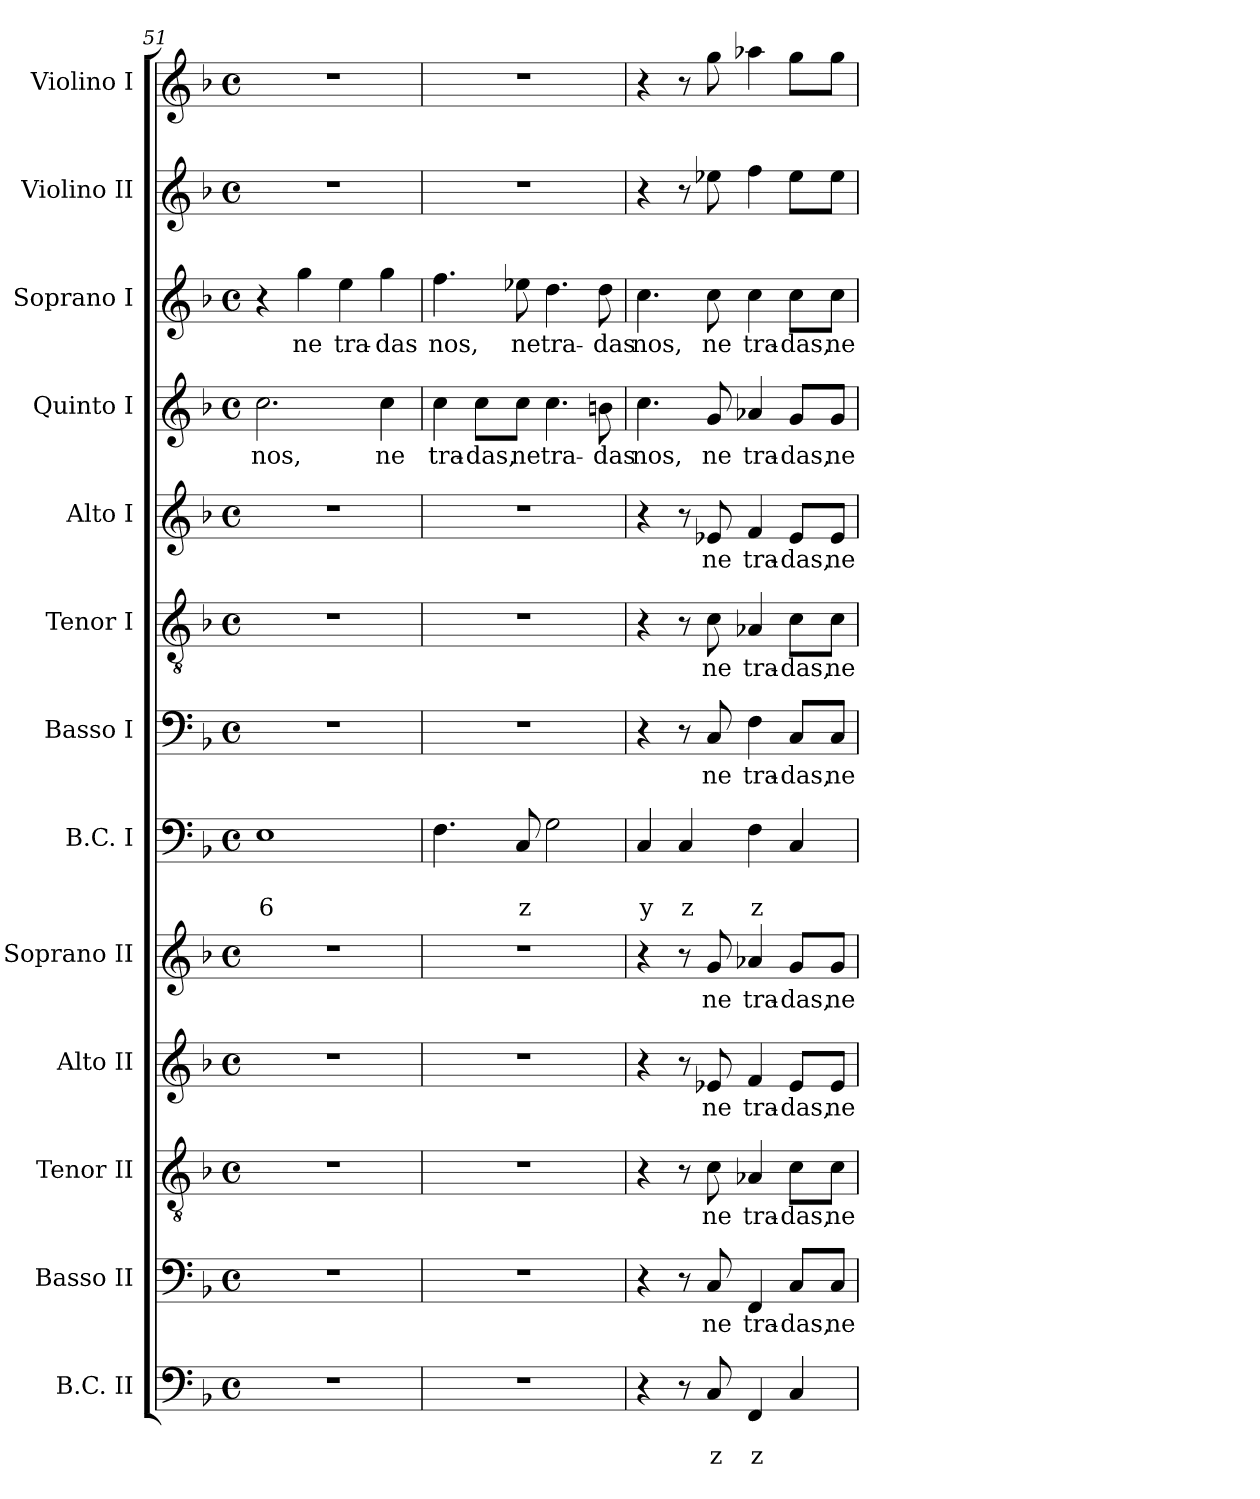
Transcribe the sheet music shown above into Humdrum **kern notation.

**kern	**text	**text	**kern	**text	**kern	**text	**kern	**text	**kern	**text	**kern	**text	**text	**kern	**text	**kern	**text	**kern	**text	**kern	**text	**kern	**text	**kern	**kern
*part13	*part13	*part13	*part12	*part12	*part11	*part11	*part10	*part10	*part9	*part9	*part8	*part8	*part8	*part7	*part7	*part6	*part6	*part5	*part5	*part4	*part4	*part3	*part3	*part2	*part1
*staff13	*staff13	*staff13	*staff12	*staff12	*staff11	*staff11	*staff10	*staff10	*staff9	*staff9	*staff8	*staff8	*staff8	*staff7	*staff7	*staff6	*staff6	*staff5	*staff5	*staff4	*staff4	*staff3	*staff3	*staff2	*staff1
*I"B.C. II	*	*	*I"Basso II	*	*I"Tenor II	*	*I"Alto II	*	*I"Soprano II	*	*I"B.C. I	*	*	*I"Basso I	*	*I"Tenor I	*	*I"Alto I	*	*I"Quinto I	*	*I"Soprano I	*	*I"Violino II	*I"Violino I
*I'BC2	*	*	*I'B 2	*	*I'T 2	*	*I'A 2	*	*I'S 2	*	*I'BC1	*	*	*I'B 1	*	*I'T 1	*	*I'A 1	*	*I'Q 1	*	*I'S 1	*	*I'Vln. II	*I'Vln. I
*clefF4	*	*	*clefF4	*	*clefGv2	*	*clefG2	*	*clefG2	*	*clefF4	*	*	*clefF4	*	*clefGv2	*	*clefG2	*	*clefG2	*	*clefG2	*	*clefG2	*clefG2
*k[b-]	*	*	*k[b-]	*	*k[b-]	*	*k[b-]	*	*k[b-]	*	*k[b-]	*	*	*k[b-]	*	*k[b-]	*	*k[b-]	*	*k[b-]	*	*k[b-]	*	*k[b-]	*k[b-]
*F:	*	*	*F:	*	*F:	*	*F:	*	*F:	*	*F:	*	*	*F:	*	*F:	*	*F:	*	*F:	*	*F:	*	*F:	*F:
*M4/4	*	*	*M4/4	*	*M4/4	*	*M4/4	*	*M4/4	*	*M4/4	*	*	*M4/4	*	*M4/4	*	*M4/4	*	*M4/4	*	*M4/4	*	*M4/4	*M4/4
*met(c)	*	*	*met(c)	*	*met(c)	*	*met(c)	*	*met(c)	*	*met(c)	*	*	*met(c)	*	*met(c)	*	*met(c)	*	*met(c)	*	*met(c)	*	*met(c)	*met(c)
=51	=51	=51	=51	=51	=51	=51	=51	=51	=51	=51	=51	=51	=51	=51	=51	=51	=51	=51	=51	=51	=51	=51	=51	=51	=51
!	!	!	!	!	!	!	!	!	!	!	!	!	!LO:LY:b	!	!	!	!	!	!	!	!	!	!	!	!
!	!	!	!	!	!	!	!	!	!	!	!	!	!	!	!	!	!	!	!	!	!LO:LY:b	!	!	!	!
1r	.	.	1r	.	1r	.	1r	.	1r	.	1E	.	6	1r	.	1r	.	1r	.	2.cc\	nos,	4r	.	1r	1r
!	!	!	!	!	!	!	!	!	!	!	!	!	!	!	!	!	!	!	!	!	!	!	!LO:LY:b	!	!
.	.	.	.	.	.	.	.	.	.	.	.	.	.	.	.	.	.	.	.	.	.	4gg\	ne	.	.
!	!	!	!	!	!	!	!	!	!	!	!	!	!	!	!	!	!	!	!	!	!	!	!LO:LY:b	!	!
.	.	.	.	.	.	.	.	.	.	.	.	.	.	.	.	.	.	.	.	.	.	4ee\	tra-	.	.
!	!	!	!	!	!	!	!	!	!	!	!	!	!	!	!	!	!	!	!	!	!LO:LY:b	!	!	!	!
!	!	!	!	!	!	!	!	!	!	!	!	!	!	!	!	!	!	!	!	!	!	!	!LO:LY:b	!	!
.	.	.	.	.	.	.	.	.	.	.	.	.	.	.	.	.	.	.	.	4cc\	ne	4gg\	-das	.	.
=52	=52	=52	=52	=52	=52	=52	=52	=52	=52	=52	=52	=52	=52	=52	=52	=52	=52	=52	=52	=52	=52	=52	=52	=52	=52
!	!	!	!	!	!	!	!	!	!	!	!	!	!	!	!	!	!	!	!	!	!LO:LY:b	!	!	!	!
!	!	!	!	!	!	!	!	!	!	!	!	!	!	!	!	!	!	!	!	!	!	!	!LO:LY:b	!	!
1r	.	.	1r	.	1r	.	1r	.	1r	.	4.F\	.	.	1r	.	1r	.	1r	.	4cc\	tra-	4.ff\	nos,	1r	1r
!	!	!	!	!	!	!	!	!	!	!	!	!	!	!	!	!	!	!	!	!	!LO:LY:b	!	!	!	!
.	.	.	.	.	.	.	.	.	.	.	.	.	.	.	.	.	.	.	.	8cc\L	-das,	.	.	.	.
!	!	!	!	!	!	!	!	!	!	!	!	!	!LO:LY:b	!	!	!	!	!	!	!	!	!	!	!	!
!	!	!	!	!	!	!	!	!	!	!	!	!	!	!	!	!	!	!	!	!	!LO:LY:b	!	!	!	!
!	!	!	!	!	!	!	!	!	!	!	!	!	!	!	!	!	!	!	!	!	!	!	!LO:LY:b	!	!
.	.	.	.	.	.	.	.	.	.	.	8C/	.	z	.	.	.	.	.	.	8cc\J	ne	8ee-X\	ne	.	.
!	!	!	!	!	!	!	!	!	!	!	!	!	!	!	!	!	!	!	!	!	!LO:LY:b	!	!	!	!
!	!	!	!	!	!	!	!	!	!	!	!	!	!	!	!	!	!	!	!	!	!	!	!LO:LY:b	!	!
.	.	.	.	.	.	.	.	.	.	.	2G\	.	.	.	.	.	.	.	.	4.cc\	tra-	4.dd\	tra-	.	.
!	!	!	!	!	!	!	!	!	!	!	!	!	!	!	!	!	!	!	!	!	!LO:LY:b	!	!	!	!
!	!	!	!	!	!	!	!	!	!	!	!	!	!	!	!	!	!	!	!	!	!	!	!LO:LY:b	!	!
.	.	.	.	.	.	.	.	.	.	.	.	.	.	.	.	.	.	.	.	8bn\	-das	8dd\	-das	.	.
=53	=53	=53	=53	=53	=53	=53	=53	=53	=53	=53	=53	=53	=53	=53	=53	=53	=53	=53	=53	=53	=53	=53	=53	=53	=53
!	!	!	!	!	!	!	!	!	!	!	!	!	!LO:LY:b	!	!	!	!	!	!	!	!	!	!	!	!
!	!	!	!	!	!	!	!	!	!	!	!	!	!	!	!	!	!	!	!	!	!LO:LY:b	!	!	!	!
!	!	!	!	!	!	!	!	!	!	!	!	!	!	!	!	!	!	!	!	!	!	!	!LO:LY:b	!	!
4r	.	.	4r	.	4r	.	4r	.	4r	.	4C/	.	y	4r	.	4r	.	4r	.	4.cc\	nos,	4.cc\	nos,	4r	4r
!	!	!	!	!	!	!	!	!	!	!	!	!	!LO:LY:b	!	!	!	!	!	!	!	!	!	!	!	!
8r	.	.	8r	.	8r	.	8r	.	8r	.	4C/	.	z	8r	.	8r	.	8r	.	.	.	.	.	8r	8r
!	!	!LO:LY:b	!	!	!	!	!	!	!	!	!	!	!	!	!	!	!	!	!	!	!	!	!	!	!
!	!	!	!	!LO:LY:b	!	!	!	!	!	!	!	!	!	!	!	!	!	!	!	!	!	!	!	!	!
!	!	!	!	!	!	!LO:LY:b	!	!	!	!	!	!	!	!	!	!	!	!	!	!	!	!	!	!	!
!	!	!	!	!	!	!	!	!LO:LY:b	!	!	!	!	!	!	!	!	!	!	!	!	!	!	!	!	!
!	!	!	!	!	!	!	!	!	!	!LO:LY:b	!	!	!	!	!	!	!	!	!	!	!	!	!	!	!
!	!	!	!	!	!	!	!	!	!	!	!	!	!	!	!LO:LY:b	!	!	!	!	!	!	!	!	!	!
!	!	!	!	!	!	!	!	!	!	!	!	!	!	!	!	!	!LO:LY:b	!	!	!	!	!	!	!	!
!	!	!	!	!	!	!	!	!	!	!	!	!	!	!	!	!	!	!	!LO:LY:b	!	!	!	!	!	!
!	!	!	!	!	!	!	!	!	!	!	!	!	!	!	!	!	!	!	!	!	!LO:LY:b	!	!	!	!
!	!	!	!	!	!	!	!	!	!	!	!	!	!	!	!	!	!	!	!	!	!	!	!LO:LY:b	!	!
8C/	.	z	8C/	ne	8c\	ne	8e-X/	ne	8g/	ne	.	.	.	8C/	ne	8c\	ne	8e-X/	ne	8g/	ne	8cc\	ne	8ee-X\	8gg\
!	!	!LO:LY:b	!	!	!	!	!	!	!	!	!	!	!	!	!	!	!	!	!	!	!	!	!	!	!
!	!	!	!	!LO:LY:b	!	!	!	!	!	!	!	!	!	!	!	!	!	!	!	!	!	!	!	!	!
!	!	!	!	!	!	!LO:LY:b	!	!	!	!	!	!	!	!	!	!	!	!	!	!	!	!	!	!	!
!	!	!	!	!	!	!	!	!LO:LY:b	!	!	!	!	!	!	!	!	!	!	!	!	!	!	!	!	!
!	!	!	!	!	!	!	!	!	!	!LO:LY:b	!	!	!	!	!	!	!	!	!	!	!	!	!	!	!
!	!	!	!	!	!	!	!	!	!	!	!	!	!LO:LY:b	!	!	!	!	!	!	!	!	!	!	!	!
!	!	!	!	!	!	!	!	!	!	!	!	!	!	!	!LO:LY:b	!	!	!	!	!	!	!	!	!	!
!	!	!	!	!	!	!	!	!	!	!	!	!	!	!	!	!	!LO:LY:b	!	!	!	!	!	!	!	!
!	!	!	!	!	!	!	!	!	!	!	!	!	!	!	!	!	!	!	!LO:LY:b	!	!	!	!	!	!
!	!	!	!	!	!	!	!	!	!	!	!	!	!	!	!	!	!	!	!	!	!LO:LY:b	!	!	!	!
!	!	!	!	!	!	!	!	!	!	!	!	!	!	!	!	!	!	!	!	!	!	!	!LO:LY:b	!	!
4FF/	.	z	4FF/	tra-	4A-X/	tra-	4f/	tra-	4a-X/	tra-	4F\	.	z	4F\	tra-	4A-X/	tra-	4f/	tra-	4a-X/	tra-	4cc\	tra-	4ff\	4aa-X\
!	!	!	!	!LO:LY:b	!	!	!	!	!	!	!	!	!	!	!	!	!	!	!	!	!	!	!	!	!
!	!	!	!	!	!	!LO:LY:b	!	!	!	!	!	!	!	!	!	!	!	!	!	!	!	!	!	!	!
!	!	!	!	!	!	!	!	!LO:LY:b	!	!	!	!	!	!	!	!	!	!	!	!	!	!	!	!	!
!	!	!	!	!	!	!	!	!	!	!LO:LY:b	!	!	!	!	!	!	!	!	!	!	!	!	!	!	!
!	!	!	!	!	!	!	!	!	!	!	!	!	!	!	!LO:LY:b	!	!	!	!	!	!	!	!	!	!
!	!	!	!	!	!	!	!	!	!	!	!	!	!	!	!	!	!LO:LY:b	!	!	!	!	!	!	!	!
!	!	!	!	!	!	!	!	!	!	!	!	!	!	!	!	!	!	!	!LO:LY:b	!	!	!	!	!	!
!	!	!	!	!	!	!	!	!	!	!	!	!	!	!	!	!	!	!	!	!	!LO:LY:b	!	!	!	!
!	!	!	!	!	!	!	!	!	!	!	!	!	!	!	!	!	!	!	!	!	!	!	!LO:LY:b	!	!
4C/	.	.	8C/L	-das,	8c\L	-das,	8e-/L	-das,	8g/L	-das,	4C/	.	.	8C/L	-das,	8c\L	-das,	8e-/L	-das,	8g/L	-das,	8cc\L	-das,	8ee-\L	8gg\L
!	!	!	!	!LO:LY:b	!	!	!	!	!	!	!	!	!	!	!	!	!	!	!	!	!	!	!	!	!
!	!	!	!	!	!	!LO:LY:b	!	!	!	!	!	!	!	!	!	!	!	!	!	!	!	!	!	!	!
!	!	!	!	!	!	!	!	!LO:LY:b	!	!	!	!	!	!	!	!	!	!	!	!	!	!	!	!	!
!	!	!	!	!	!	!	!	!	!	!LO:LY:b	!	!	!	!	!	!	!	!	!	!	!	!	!	!	!
!	!	!	!	!	!	!	!	!	!	!	!	!	!	!	!LO:LY:b	!	!	!	!	!	!	!	!	!	!
!	!	!	!	!	!	!	!	!	!	!	!	!	!	!	!	!	!LO:LY:b	!	!	!	!	!	!	!	!
!	!	!	!	!	!	!	!	!	!	!	!	!	!	!	!	!	!	!	!LO:LY:b	!	!	!	!	!	!
!	!	!	!	!	!	!	!	!	!	!	!	!	!	!	!	!	!	!	!	!	!LO:LY:b	!	!	!	!
!	!	!	!	!	!	!	!	!	!	!	!	!	!	!	!	!	!	!	!	!	!	!	!LO:LY:b	!	!
.	.	.	8C/J	ne	8c\J	ne	8e-/J	ne	8g/J	ne	.	.	.	8C/J	ne	8c\J	ne	8e-/J	ne	8g/J	ne	8cc\J	ne	8ee-\J	8gg\J
=	=	=	=	=	=	=	=	=	=	=	=	=	=	=	=	=	=	=	=	=	=	=	=	=	=
*-	*-	*-	*-	*-	*-	*-	*-	*-	*-	*-	*-	*-	*-	*-	*-	*-	*-	*-	*-	*-	*-	*-	*-	*-	*-
